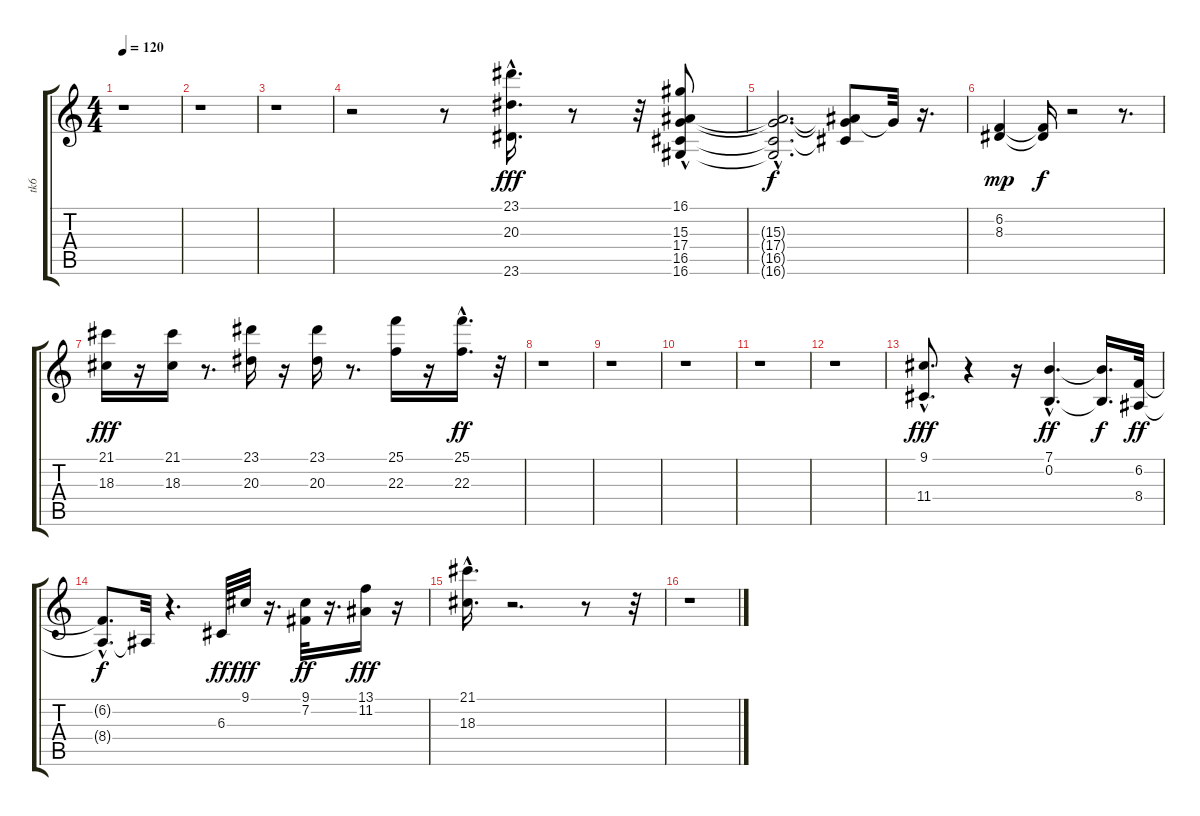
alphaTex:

\track ("tk6" "tk6") {instrument stringensemble1}
\staff {score tabs}
\tuning (E4 B3 G3 D3 A2 E2) {hide}
\ts (4 4)
\tempo 120
\clef g2
\ks c
r.1{dy f} |
r.1 |
r.1 |
r.2 r.8 (23.1{hac} 20.3 23.6).16{d dy fff} r.8 r.32 (16.1{hac} 15.3 17.4 16.5 16.6).8 |
(15.3{hac t} 17.4{hac t} 16.5{hac t} 16.6{hac t}).2{d dy f} (15.3{t} 17.4{t} 16.5{t}).8 17.4{t}.32 r.16{d} |
(6.2 8.3).4{dy mp} (6.2{t} 8.3{t}).16{dy f} r.2 r.8{d} |
(21.1 18.3).16{dy fff} r.16 (21.1 18.3).16 r.8{d} (23.1 20.3).16 r.16 (23.1 20.3).16 r.8{d} (25.1 22.3).16 r.16 (25.1{hac} 22.3{hac}).16{d dy ff} r.32 |
r.1 |
r.1 |
r.1 |
r.1 |
r.1 |
(9.1{hac} 11.4{hac}).8{d dy fff} r.4 r.16 (7.1{hac} 0.2{hac}).4{d dy ff} (7.1{t} 0.2{t}).16{d dy f} (6.2 8.4).32{dy ff} |
(6.2{hac t} 8.4{hac t}).8{d dy f} 8.4{t}.32 r.4{d} 6.3.32{dy ff} 9.1.32{dy fff} r.16{d} (9.1 7.2).32{dy ff} r.16{d} (13.1 11.2).16{dy fff} r.16 |
(21.1 18.3{hac}).16{d} r.2{d} r.8 r.32 |
r.1
